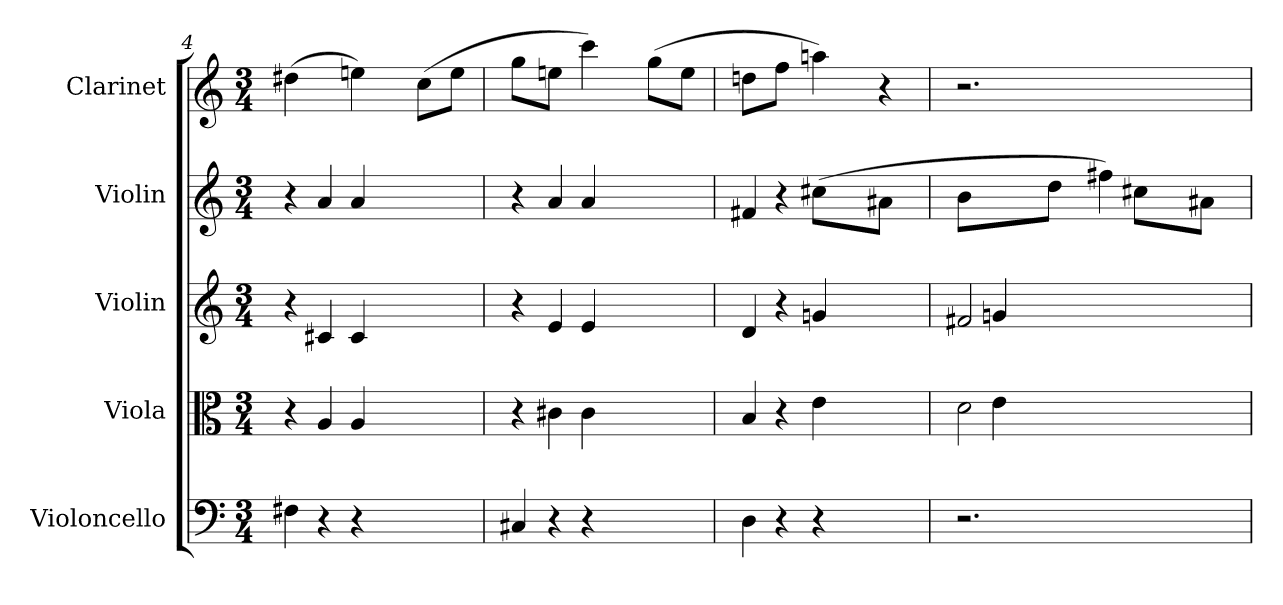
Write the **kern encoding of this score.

**kern	**kern	**kern	**kern	**kern
*part5	*part4	*part3	*part2	*part1
*staff5	*staff4	*staff3	*staff2	*staff1
*I"Violoncello	*I"Viola	*I"Violin	*I"Violin	*I"Clarinet
*I'Vc	*I'Vla	*I'Vln	*I'Vln	*I'Cl
*clefF4	*clefC3	*clefG2	*clefG2	*clefG2
*	*	*	*	*ITrd2c3
*M3/4	*M3/4	*M3/4	*M3/4	*M3/4
=4	=4	=4	=4	=4
!LO:N:vis=4	!LO:N:vis=4	!LO:N:vis=4	!LO:N:vis=4	!
8F#\	8r	8r	8r	(>4b#\
!LO:N:vis=4	!LO:N:vis=4	!LO:N:vis=4	!LO:N:vis=4	!
8r	8A/	8c#/	8a/	.
!LO:N:vis=4	!LO:N:vis=4	!LO:N:vis=4	!LO:N:vis=4	!
8r	8A/	8c#/	8a/	4cc#\)
4.ryy	4.ryy	4.ryy	4.ryy	.
.	.	.	.	(>8a\L
.	.	.	.	8cc#\J
=5	=5	=5	=5	=5
!LO:N:vis=4	!LO:N:vis=4	!LO:N:vis=4	!LO:N:vis=4	!
8C#/	8r	8r	8r	8ee\L
!LO:N:vis=4	!LO:N:vis=4	!LO:N:vis=4	!LO:N:vis=4	!
8r	8c#\	8e/	8a/	8cc#\J
!LO:N:vis=4	!LO:N:vis=4	!LO:N:vis=4	!LO:N:vis=4	!
8r	8c#\	8e/	8a/	4aa\)
4.ryy	4.ryy	4.ryy	4.ryy	.
.	.	.	.	(>8ee\L
.	.	.	.	8cc#\J
=6	=6	=6	=6	=6
!LO:N:vis=4	!LO:N:vis=4	!LO:N:vis=4	!LO:N:vis=4	!
8D\	8B/	8d/	8f#/	8bn\L
!LO:N:vis=4	!LO:N:vis=4	!LO:N:vis=4	!LO:N:vis=4	!
8r	8r	8r	8r	8dd\J
!LO:N:vis=4	!LO:N:vis=4	!LO:N:vis=4	!LO:N:vis=8	!
8r	8e\	8gn/	(>4cc#\L	4ff#\)
4.ryy	4.ryy	4.ryy	.	.
!	!	!	!LO:N:vis=8	!
.	.	.	4a#\J	4r
=7	=7	=7	=7	=7
!	!LO:N:vis=2	!LO:N:vis=2	!LO:N:vis=8	!
2.r	16d\	16f#/	4b\L	2.r
!	!LO:N:vis=4	!LO:N:vis=4	!	!
.	8e\	8gn/	.	.
.	2...ryy	2...ryy	.	.
!	!	!	!LO:N:vis=8	!
.	.	.	4dd\J	.
!	!	!	!LO:N:vis=4	!
.	.	.	8ff#\)	.
!	!	!	!LO:N:vis=8	!
.	.	.	4cc#\L	.
4.ryy	.	.	.	4.ryy
!	!	!	!LO:N:vis=8	!
.	.	.	4a#\J	.
=	=	=	=	=
*-	*-	*-	*-	*-
